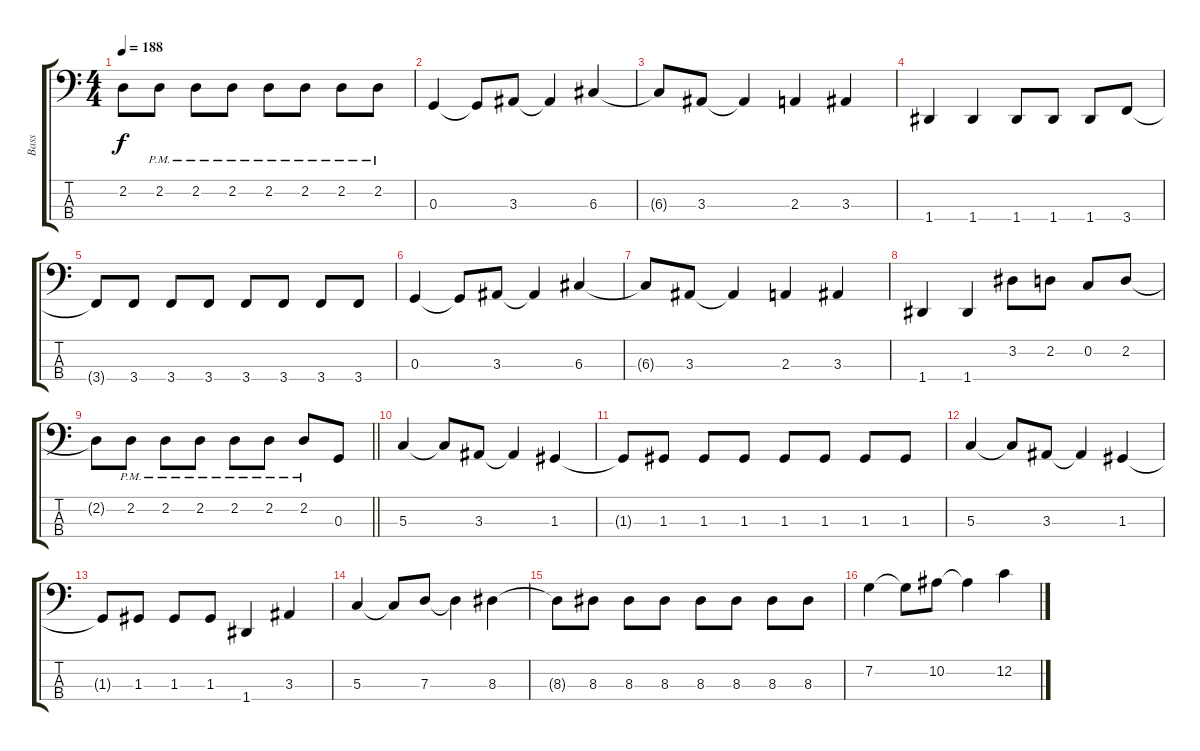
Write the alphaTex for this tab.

\track ("Bass" "Bass") {instrument electricbassfinger}
\staff {score tabs}
\tuning (F2 C2 G1 D1) {hide}
\ts (4 4)
\tempo 188
\clef f4
\ks c
2.2{t}.8{dy f} 2.2{pm}.8 2.2{pm}.8 2.2{pm}.8 2.2{pm}.8 2.2{pm}.8 2.2{pm}.8 2.2{pm}.8 |
0.3.4 0.3{t}.8 3.3.8 3.3{t}.4 6.3.4 |
6.3{t}.8 3.3.8 3.3{t}.4 2.3.4 3.3.4 |
1.4.4 1.4.4 1.4.8 1.4.8 1.4.8 3.4.8 |
3.4{t}.8 3.4.8 3.4.8 3.4.8 3.4.8 3.4.8 3.4.8 3.4.8 |
0.3.4 0.3{t}.8 3.3.8 3.3{t}.4 6.3.4 |
6.3{t}.8 3.3.8 3.3{t}.4 2.3.4 3.3.4 |
1.4.4 1.4.4 3.2.8 2.2.8 0.2.8 2.2.8 |
\barLineRight lightlight
2.2{t}.8 2.2{pm}.8 2.2{pm}.8 2.2{pm}.8 2.2{pm}.8 2.2{pm}.8 2.2{pm}.8 0.3.8 |
5.3.4 5.3{t}.8 3.3.8 3.3{t}.4 1.3.4 |
1.3{t}.8 1.3.8 1.3.8 1.3.8 1.3.8 1.3.8 1.3.8 1.3.8 |
5.3.4 5.3{t}.8 3.3.8 3.3{t}.4 1.3.4 |
1.3{t}.8 1.3.8 1.3.8 1.3.8 1.4.4 3.3.4 |
5.3.4 5.3{t}.8 7.3.8 7.3{t}.4 8.3.4 |
8.3{t}.8 8.3.8 8.3.8 8.3.8 8.3.8 8.3.8 8.3.8 8.3.8 |
7.2.4 7.2{t}.8 10.2.8 10.2{t}.4 12.2.4
